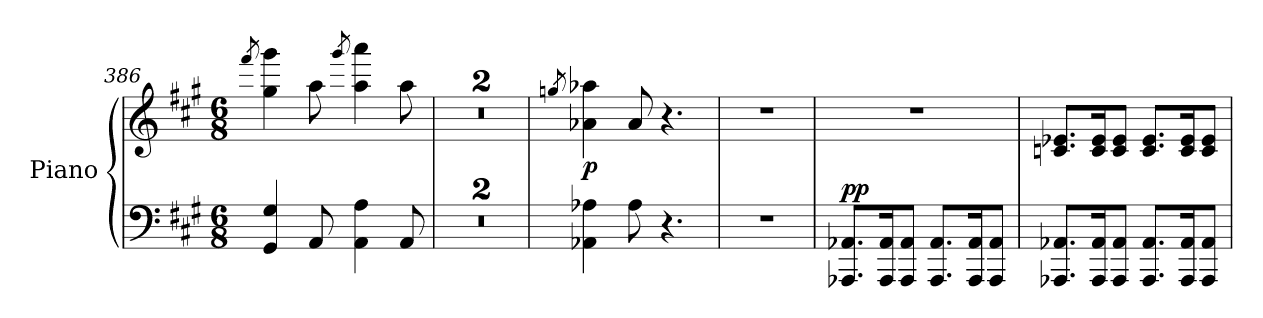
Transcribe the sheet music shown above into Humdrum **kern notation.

**kern	**kern	**dynam
*part1	*part1	*part1
*staff2	*staff1	*staff1/2
*I"Piano	*	*
*I'Pno	*	*
*clefF4	*clefG2	*
*k[f#c#g#]	*k[f#c#g#]	*
*M6/8	*M6/8	*
=386	=386	=386
.	8qfff#/	.
4GG#/ 4G#/	4gg#\ 4ggg#\	.
8AA/	8aa\	.
.	8qggg#/	.
4AA\ 4A\	4aa\ 4aaa\	.
8AA/	8aa\	.
=387	=387	=387
2.r	2.r	.
=388	=388	=388
2.r	2.r	.
=389	=389	=389
.	8qggn/	.
!	!	!LO:DY:b
4AA-X\ 4A-X\	4a-X\ 4aa-X\	p
8A-\	8a-/	.
4.r	4.r	.
=390	=390	=390
2.r	2.r	.
!!LO:PB:g=z
=391	=391	=391
!	!	!LO:DY:a=2
8.AAA-X/ 8.AA-X/L	2.r	pp
16AAA-/ 16AA-/K	.	.
8AAA-/ 8AA-/J	.	.
8.AAA-/ 8.AA-/L	.	.
16AAA-/ 16AA-/K	.	.
8AAA-/ 8AA-/J	.	.
=392	=392	=392
8.AAA-X/ 8.AA-X/L	8.cn/ 8.e-X/L	.
16AAA-/ 16AA-/K	16c/ 16e-/K	.
8AAA-/ 8AA-/J	8c/ 8e-/J	.
8.AAA-/ 8.AA-/L	8.c/ 8.e-/L	.
16AAA-/ 16AA-/K	16c/ 16e-/K	.
8AAA-/ 8AA-/J	8c/ 8e-/J	.
=	=	=
*-	*-	*-
